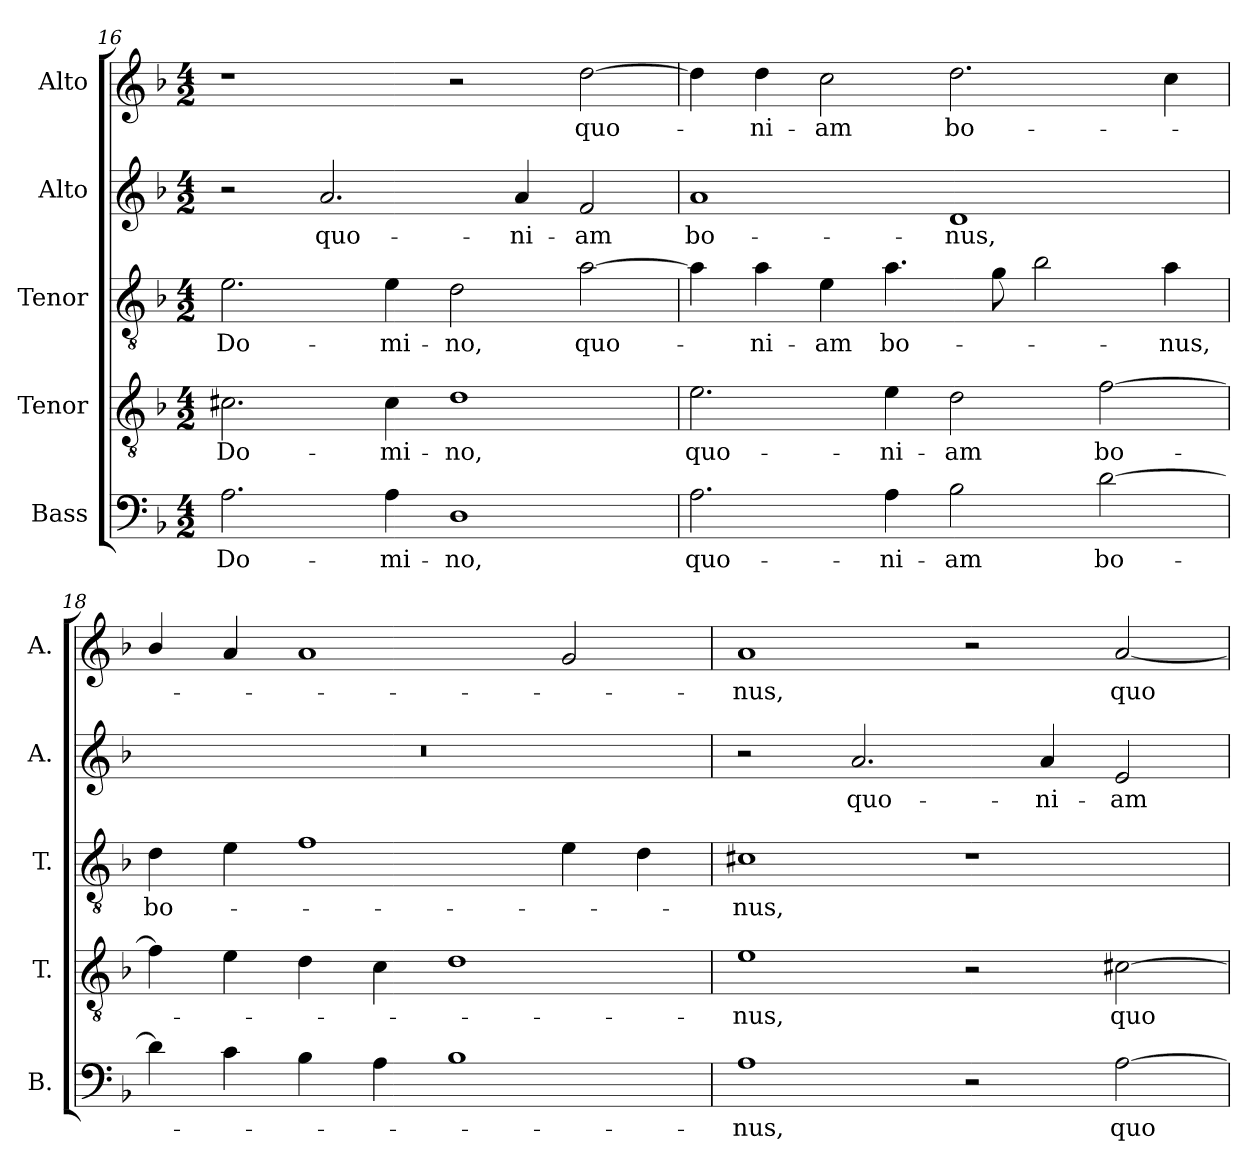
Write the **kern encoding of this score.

**kern	**text	**kern	**text	**kern	**text	**kern	**text	**kern	**text
*part5	*part5	*part4	*part4	*part3	*part3	*part2	*part2	*part1	*part1
*staff5	*staff5	*staff4	*staff4	*staff3	*staff3	*staff2	*staff2	*staff1	*staff1
*I"Bass	*	*I"Tenor	*	*I"Tenor	*	*I"Alto	*	*I"Alto	*
*I'B.	*	*I'T.	*	*I'T.	*	*I'A.	*	*I'A.	*
*clefF4	*	*clefGv2	*	*clefGv2	*	*clefG2	*	*clefG2	*
*	*	*ITrd7c12	*	*ITrd7c12	*	*	*	*	*
*k[b-]	*	*k[b-]	*	*k[b-]	*	*k[b-]	*	*k[b-]	*
*F:	*	*F:	*	*F:	*	*F:	*	*F:	*
*M4/2	*	*M4/2	*	*M4/2	*	*M4/2	*	*M4/2	*
=16	=16	=16	=16	=16	=16	=16	=16	=16	=16
!	!LO:LY:b:color=#000000	!	!	!	!	!	!	!	!
!	!	!	!LO:LY:b:color=#000000	!	!	!	!	!	!
!	!	!	!	!	!LO:LY:b:color=#000000	!	!	!	!
2.Ai\	Do-	2.C#Xi\	Do-	2.Ei\	Do-	2r	.	1r	.
!	!	!	!	!	!	!	!LO:LY:b:color=#000000	!	!
.	.	.	.	.	.	2.ai/	quo-	.	.
!	!LO:LY:b:color=#000000	!	!	!	!	!	!	!	!
!	!	!	!LO:LY:b:color=#000000	!	!	!	!	!	!
!	!	!	!	!	!LO:LY:b:color=#000000	!	!	!	!
4Ai\	-mi-	4C#i\	-mi-	4Ei\	-mi-	.	.	.	.
!	!LO:LY:b:color=#000000	!	!	!	!	!	!	!	!
!	!	!	!LO:LY:b:color=#000000	!	!	!	!	!	!
!	!	!	!	!	!LO:LY:b:color=#000000	!	!	!	!
1Di	-no,	1Di	-no,	2Di\	-no,	.	.	2r	.
!	!	!	!	!	!	!	!LO:LY:b:color=#000000	!	!
.	.	.	.	.	.	4ai/	-ni-	.	.
!	!	!	!	!	!LO:LY:b:color=#000000	!	!	!	!
!	!	!	!	!	!	!	!LO:LY:b:color=#000000	!	!
!	!	!	!	!	!	!	!	!	!LO:LY:b:color=#000000
.	.	.	.	[2Ai\	quo-	2fi/	-am	[2ddi\	quo-
=17	=17	=17	=17	=17	=17	=17	=17	=17	=17
!	!LO:LY:b:color=#000000	!	!	!	!	!	!	!	!
!	!	!	!LO:LY:b:color=#000000	!	!	!	!	!	!
!	!	!	!	!	!	!	!LO:LY:b:color=#000000	!	!
2.Ai\	quo-	2.Ei\	quo-	4Ai\]	.	1ai	bo-	4ddi\]	.
!	!	!	!	!	!LO:LY:b:color=#000000	!	!	!	!
!	!	!	!	!	!	!	!	!	!LO:LY:b:color=#000000
.	.	.	.	4Ai\	-ni-	.	.	4ddi\	-ni-
!	!	!	!	!	!LO:LY:b:color=#000000	!	!	!	!
!	!	!	!	!	!	!	!	!	!LO:LY:b:color=#000000
.	.	.	.	4Ei\	-am	.	.	2cci\	-am
!	!LO:LY:b:color=#000000	!	!	!	!	!	!	!	!
!	!	!	!LO:LY:b:color=#000000	!	!	!	!	!	!
!	!	!	!	!	!LO:LY:b:color=#000000	!	!	!	!
4Ai\	-ni-	4Ei\	-ni-	4.Ai\	bo-	.	.	.	.
!	!LO:LY:b:color=#000000	!	!	!	!	!	!	!	!
!	!	!	!LO:LY:b:color=#000000	!	!	!	!	!	!
!	!	!	!	!	!	!	!LO:LY:b:color=#000000	!	!
!	!	!	!	!	!	!	!	!	!LO:LY:b:color=#000000
2B-i\	-am	2Di\	-am	.	.	1di	-nus,	2.ddi\	bo-
.	.	.	.	8Gi\	.	.	.	.	.
.	.	.	.	2B-i\	.	.	.	.	.
!	!LO:LY:b:color=#000000	!	!	!	!	!	!	!	!
!	!	!	!LO:LY:b:color=#000000	!	!	!	!	!	!
[2di\	bo-	[2Fi\	bo-	.	.	.	.	.	.
!	!	!	!	!	!LO:LY:b:color=#000000	!	!	!	!
.	.	.	.	4Ai\	-nus,	.	.	4cci\	.
=18	=18	=18	=18	=18	=18	=18	=18	=18	=18
!	!	!	!	!	!LO:LY:b:color=#000000	!LO:N:vis=1	!	!	!
4di\]	.	4Fi\]	.	4Di\	bo-	0r	.	4b-i/	.
4ci\	.	4Ei\	.	4Ei\	.	.	.	4ai/	.
4B-i\	.	4Di\	.	1Fi	.	.	.	1ai	.
4Ai\	.	4Ci\	.	.	.	.	.	.	.
1B-i	.	1Di	.	.	.	.	.	.	.
.	.	.	.	4Ei\	.	.	.	2gi/	.
.	.	.	.	4Di\	.	.	.	.	.
!!LO:LB:g=z
=19	=19	=19	=19	=19	=19	=19	=19	=19	=19
!	!LO:LY:b:color=#000000	!	!	!	!	!	!	!	!
!	!	!	!LO:LY:b:color=#000000	!	!	!	!	!	!
!	!	!	!	!	!LO:LY:b:color=#000000	!	!	!	!
!	!	!	!	!	!	!	!	!	!LO:LY:b:color=#000000
1Ai	-nus,	1Ei	-nus,	1C#Xi	-nus,	2r	.	1ai	-nus,
!	!	!	!	!	!	!	!LO:LY:b:color=#000000	!	!
.	.	.	.	.	.	2.ai/	quo-	.	.
2r	.	2r	.	1r	.	.	.	2r	.
!	!	!	!	!	!	!	!LO:LY:b:color=#000000	!	!
.	.	.	.	.	.	4ai/	-ni-	.	.
!	!LO:LY:b:color=#000000	!	!	!	!	!	!	!	!
!	!	!	!LO:LY:b:color=#000000	!	!	!	!	!	!
!	!	!	!	!	!	!	!LO:LY:b:color=#000000	!	!
!	!	!	!	!	!	!	!	!	!LO:LY:b:color=#000000
[2Ai\	quo-	[2C#Xi\	quo-	.	.	2ei/	-am	[2ai/	quo-
=	=	=	=	=	=	=	=	=	=
*-	*-	*-	*-	*-	*-	*-	*-	*-	*-
